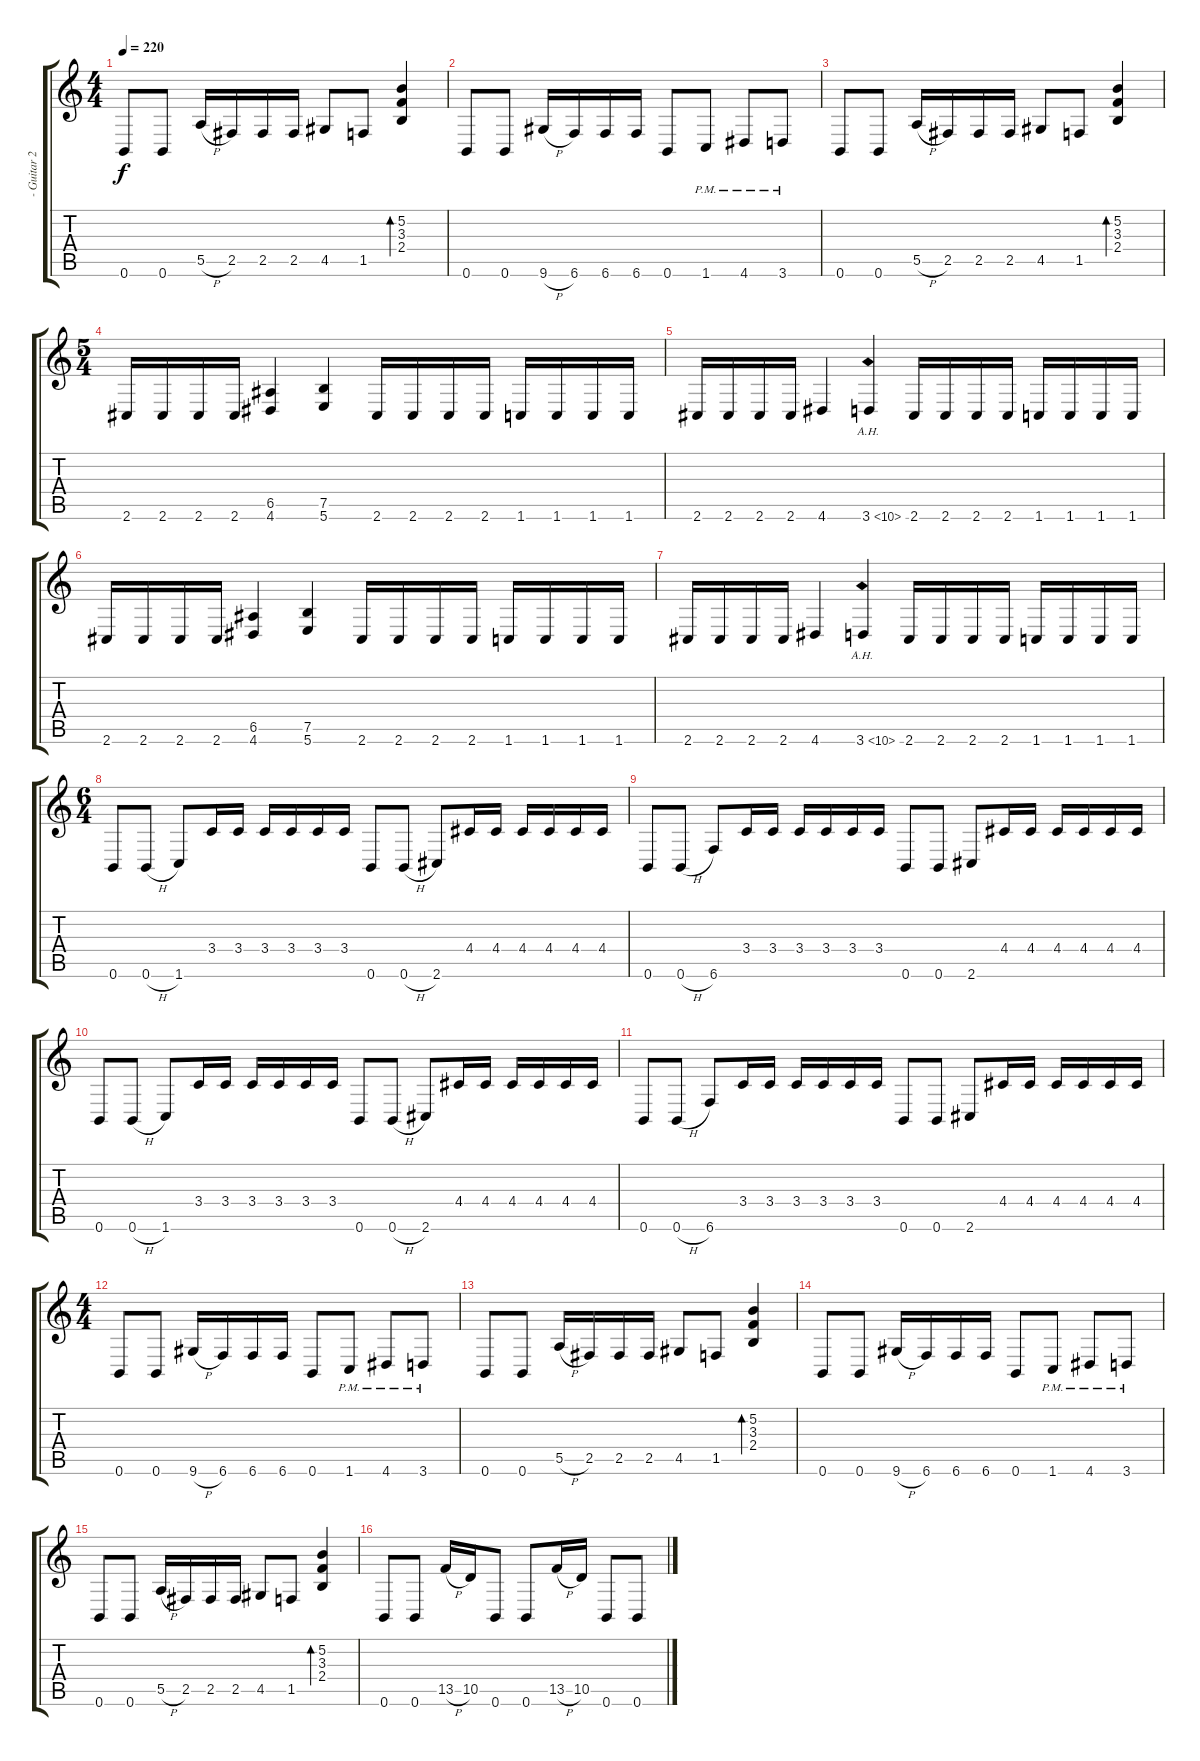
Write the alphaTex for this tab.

\track ("- Guitar 2 -" "- Guitar 2") {instrument distortionguitar}
\staff {score tabs}
\tuning (B3 Gb3 D3 A2 E2 B1) {hide}
\ts (4 4)
\tempo 220
\clef g2
\ks c
0.6.8{dy f} 0.6.8 5.5{h}.16 2.5.16 2.5.16 2.5.16 4.5.8 1.5.8 (5.2 3.3 2.4).4{bd 480} |
0.6.8 0.6.8 9.6{h}.16 6.6.16 6.6.16 6.6.16 0.6.8 1.6{pm}.8 4.6{pm}.8 3.6{pm}.8 |
0.6.8 0.6.8 5.5{h}.16 2.5.16 2.5.16 2.5.16 4.5.8 1.5.8 (5.2 3.3 2.4).4{bd 480} |
\ts (5 4)
2.6.16 2.6.16 2.6.16 2.6.16 (6.5 4.6).4 (7.5 5.6).4 2.6.16 2.6.16 2.6.16 2.6.16 1.6.16 1.6.16 1.6.16 1.6.16 |
2.6.16 2.6.16 2.6.16 2.6.16 4.6.4 3.6{ah 7}.4 2.6.16 2.6.16 2.6.16 2.6.16 1.6.16 1.6.16 1.6.16 1.6.16 |
2.6.16 2.6.16 2.6.16 2.6.16 (6.5 4.6).4 (7.5 5.6).4 2.6.16 2.6.16 2.6.16 2.6.16 1.6.16 1.6.16 1.6.16 1.6.16 |
2.6.16 2.6.16 2.6.16 2.6.16 4.6.4 3.6{ah 7}.4 2.6.16 2.6.16 2.6.16 2.6.16 1.6.16 1.6.16 1.6.16 1.6.16 |
\ts (6 4)
0.6.8 0.6{h}.8 1.6.8 3.4.16 3.4.16 3.4.16 3.4.16 3.4.16 3.4.16 0.6.8 0.6{h}.8 2.6.8 4.4.16 4.4.16 4.4.16 4.4.16 4.4.16 4.4.16 |
0.6.8 0.6{h}.8 6.6.8 3.4.16 3.4.16 3.4.16 3.4.16 3.4.16 3.4.16 0.6.8 0.6.8 2.6.8 4.4.16 4.4.16 4.4.16 4.4.16 4.4.16 4.4.16 |
0.6.8 0.6{h}.8 1.6.8 3.4.16 3.4.16 3.4.16 3.4.16 3.4.16 3.4.16 0.6.8 0.6{h}.8 2.6.8 4.4.16 4.4.16 4.4.16 4.4.16 4.4.16 4.4.16 |
0.6.8 0.6{h}.8 6.6.8 3.4.16 3.4.16 3.4.16 3.4.16 3.4.16 3.4.16 0.6.8 0.6.8 2.6.8 4.4.16 4.4.16 4.4.16 4.4.16 4.4.16 4.4.16 |
\ts (4 4)
0.6.8 0.6.8 9.6{h}.16 6.6.16 6.6.16 6.6.16 0.6.8 1.6{pm}.8 4.6{pm}.8 3.6{pm}.8 |
0.6.8 0.6.8 5.5{h}.16 2.5.16 2.5.16 2.5.16 4.5.8 1.5.8 (5.2 3.3 2.4).4{bd 480} |
0.6.8 0.6.8 9.6{h}.16 6.6.16 6.6.16 6.6.16 0.6.8 1.6{pm}.8 4.6{pm}.8 3.6{pm}.8 |
0.6.8 0.6.8 5.5{h}.16 2.5.16 2.5.16 2.5.16 4.5.8 1.5.8 (5.2 3.3 2.4).4{bd 480} |
0.6.8 0.6.8 13.5{h}.16 10.5.16 0.6.8 0.6.8 13.5{h}.16 10.5.16 0.6.8 0.6.8
